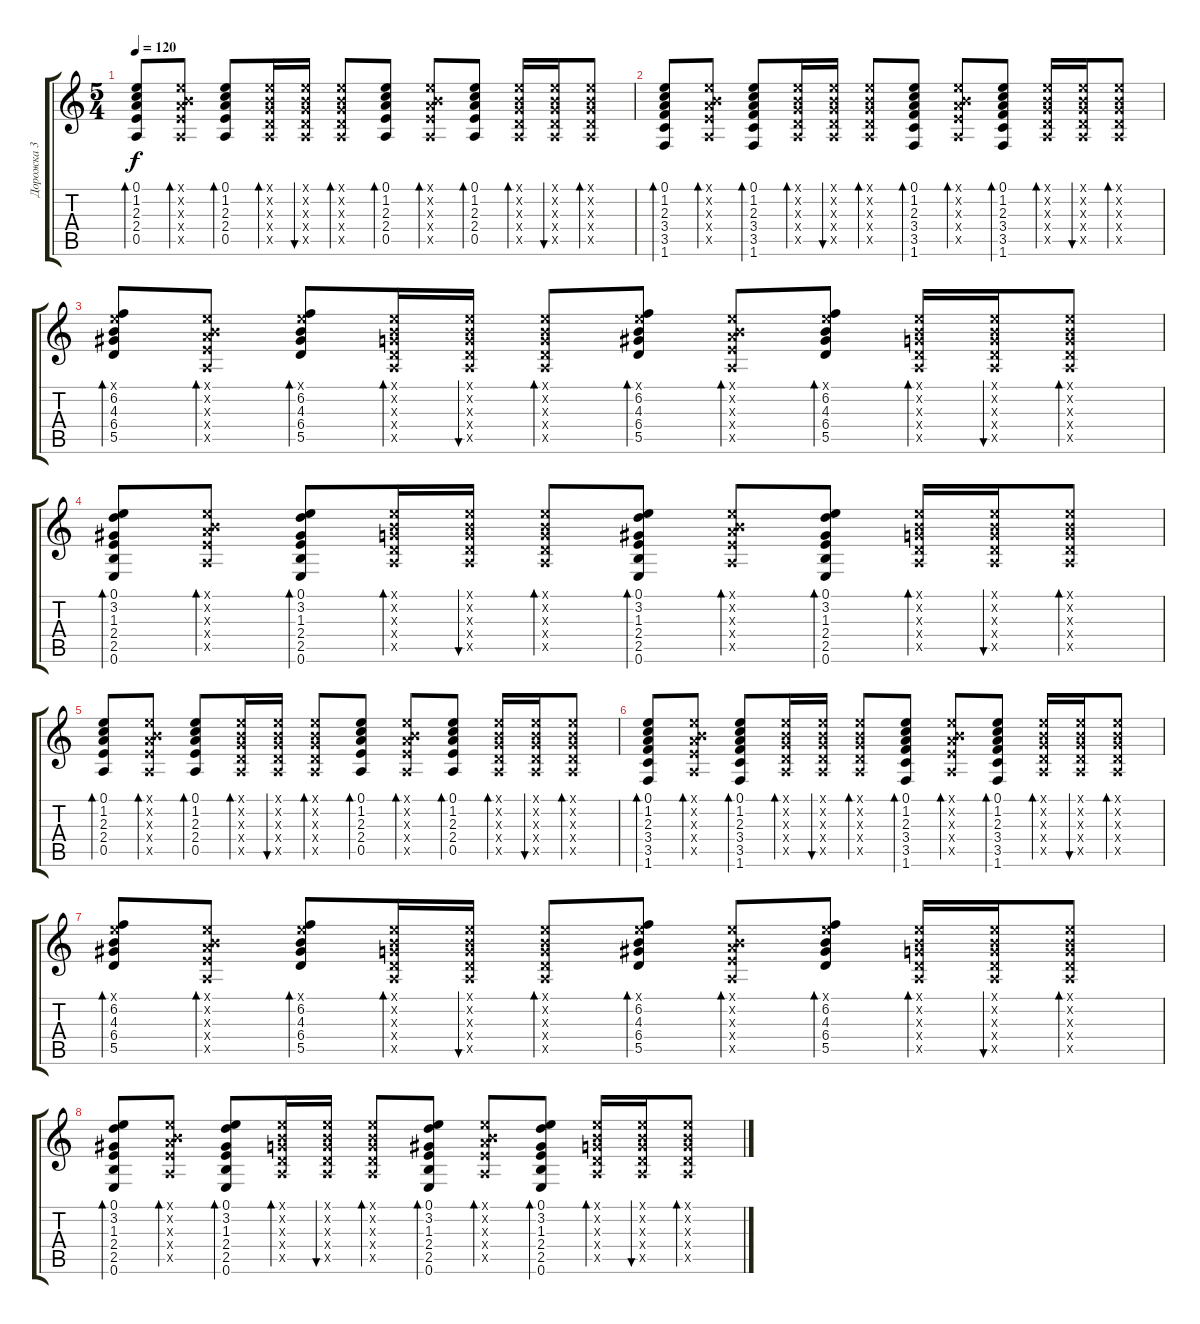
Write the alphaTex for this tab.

\track ("Дорожка 3" "Дорожка 3") {instrument acousticguitarsteel}
\staff {score tabs}
\tuning (E4 B3 G3 D3 A2 E2) {hide}
\ts (5 4)
\tempo 120
\clef g2
\ks c
(0.1 1.2 2.3 2.4 0.5).8{bd 60 dy f} (0.1{x} 0.2{x} 2.3{x} 2.4{x} 0.5{x}).8{bd 60} (0.1 1.2 2.3 2.4 0.5).8{bd 60} (0.1{x} 0.2{x} 0.3{x} 0.4{x} 0.5{x}).16{bd 60} (0.1{x} 0.2{x} 0.3{x} 0.4{x} 0.5{x}).16{bu 60} (0.1{x} 0.2{x} 0.3{x} 0.4{x} 0.5{x}).8{bd 60} (0.1 1.2 2.3 2.4 0.5).8{bd 60} (0.1{x} 0.2{x} 2.3{x} 2.4{x} 0.5{x}).8{bd 60} (0.1 1.2 2.3 2.4 0.5).8{bd 60} (0.1{x} 0.2{x} 0.3{x} 0.4{x} 0.5{x}).16{bd 60} (0.1{x} 0.2{x} 0.3{x} 0.4{x} 0.5{x}).16{bu 60} (0.1{x} 0.2{x} 0.3{x} 0.4{x} 0.5{x}).8{bd 60} |
(0.1 1.2 2.3 3.4 3.5 1.6).8{bd 60} (0.1{x} 0.2{x} 2.3{x} 2.4{x} 0.5{x}).8{bd 60} (0.1 1.2 2.3 3.4 3.5 1.6).8{bd 60} (0.1{x} 0.2{x} 0.3{x} 0.4{x} 0.5{x}).16{bd 60} (0.1{x} 0.2{x} 0.3{x} 0.4{x} 0.5{x}).16{bu 60} (0.1{x} 0.2{x} 0.3{x} 0.4{x} 0.5{x}).8{bd 60} (0.1 1.2 2.3 3.4 3.5 1.6).8{bd 60} (0.1{x} 0.2{x} 2.3{x} 2.4{x} 0.5{x}).8{bd 60} (0.1 1.2 2.3 3.4 3.5 1.6).8{bd 60} (0.1{x} 0.2{x} 0.3{x} 0.4{x} 0.5{x}).16{bd 60} (0.1{x} 0.2{x} 0.3{x} 0.4{x} 0.5{x}).16{bu 60} (0.1{x} 0.2{x} 0.3{x} 0.4{x} 0.5{x}).8{bd 60} |
(0.1{x} 6.2 4.3 6.4 5.5).8{bd 60} (0.1{x} 0.2{x} 2.3{x} 2.4{x} 0.5{x}).8{bd 60} (0.1{x} 6.2 4.3 6.4 5.5).8{bd 60} (0.1{x} 0.2{x} 0.3{x} 0.4{x} 0.5{x}).16{bd 60} (0.1{x} 0.2{x} 0.3{x} 0.4{x} 0.5{x}).16{bu 60} (0.1{x} 0.2{x} 0.3{x} 0.4{x} 0.5{x}).8{bd 60} (0.1{x} 6.2 4.3 6.4 5.5).8{bd 60} (0.1{x} 0.2{x} 2.3{x} 2.4{x} 0.5{x}).8{bd 60} (0.1{x} 6.2 4.3 6.4 5.5).8{bd 60} (0.1{x} 0.2{x} 0.3{x} 0.4{x} 0.5{x}).16{bd 60} (0.1{x} 0.2{x} 0.3{x} 0.4{x} 0.5{x}).16{bu 60} (0.1{x} 0.2{x} 0.3{x} 0.4{x} 0.5{x}).8{bd 60} |
(0.1 3.2 1.3 2.4 2.5 0.6).8{bd 60} (0.1{x} 0.2{x} 2.3{x} 2.4{x} 0.5{x}).8{bd 60} (0.1 3.2 1.3 2.4 2.5 0.6).8{bd 60} (0.1{x} 0.2{x} 0.3{x} 0.4{x} 0.5{x}).16{bd 60} (0.1{x} 0.2{x} 0.3{x} 0.4{x} 0.5{x}).16{bu 60} (0.1{x} 0.2{x} 0.3{x} 0.4{x} 0.5{x}).8{bd 60} (0.1 3.2 1.3 2.4 2.5 0.6).8{bd 60} (0.1{x} 0.2{x} 2.3{x} 2.4{x} 0.5{x}).8{bd 60} (0.1 3.2 1.3 2.4 2.5 0.6).8{bd 60} (0.1{x} 0.2{x} 0.3{x} 0.4{x} 0.5{x}).16{bd 60} (0.1{x} 0.2{x} 0.3{x} 0.4{x} 0.5{x}).16{bu 60} (0.1{x} 0.2{x} 0.3{x} 0.4{x} 0.5{x}).8{bd 60} |
(0.1 1.2 2.3 2.4 0.5).8{bd 60} (0.1{x} 0.2{x} 2.3{x} 2.4{x} 0.5{x}).8{bd 60} (0.1 1.2 2.3 2.4 0.5).8{bd 60} (0.1{x} 0.2{x} 0.3{x} 0.4{x} 0.5{x}).16{bd 60} (0.1{x} 0.2{x} 0.3{x} 0.4{x} 0.5{x}).16{bu 60} (0.1{x} 0.2{x} 0.3{x} 0.4{x} 0.5{x}).8{bd 60} (0.1 1.2 2.3 2.4 0.5).8{bd 60} (0.1{x} 0.2{x} 2.3{x} 2.4{x} 0.5{x}).8{bd 60} (0.1 1.2 2.3 2.4 0.5).8{bd 60} (0.1{x} 0.2{x} 0.3{x} 0.4{x} 0.5{x}).16{bd 60} (0.1{x} 0.2{x} 0.3{x} 0.4{x} 0.5{x}).16{bu 60} (0.1{x} 0.2{x} 0.3{x} 0.4{x} 0.5{x}).8{bd 60} |
(0.1 1.2 2.3 3.4 3.5 1.6).8{bd 60} (0.1{x} 0.2{x} 2.3{x} 2.4{x} 0.5{x}).8{bd 60} (0.1 1.2 2.3 3.4 3.5 1.6).8{bd 60} (0.1{x} 0.2{x} 0.3{x} 0.4{x} 0.5{x}).16{bd 60} (0.1{x} 0.2{x} 0.3{x} 0.4{x} 0.5{x}).16{bu 60} (0.1{x} 0.2{x} 0.3{x} 0.4{x} 0.5{x}).8{bd 60} (0.1 1.2 2.3 3.4 3.5 1.6).8{bd 60} (0.1{x} 0.2{x} 2.3{x} 2.4{x} 0.5{x}).8{bd 60} (0.1 1.2 2.3 3.4 3.5 1.6).8{bd 60} (0.1{x} 0.2{x} 0.3{x} 0.4{x} 0.5{x}).16{bd 60} (0.1{x} 0.2{x} 0.3{x} 0.4{x} 0.5{x}).16{bu 60} (0.1{x} 0.2{x} 0.3{x} 0.4{x} 0.5{x}).8{bd 60} |
(0.1{x} 6.2 4.3 6.4 5.5).8{bd 60} (0.1{x} 0.2{x} 2.3{x} 2.4{x} 0.5{x}).8{bd 60} (0.1{x} 6.2 4.3 6.4 5.5).8{bd 60} (0.1{x} 0.2{x} 0.3{x} 0.4{x} 0.5{x}).16{bd 60} (0.1{x} 0.2{x} 0.3{x} 0.4{x} 0.5{x}).16{bu 60} (0.1{x} 0.2{x} 0.3{x} 0.4{x} 0.5{x}).8{bd 60} (0.1{x} 6.2 4.3 6.4 5.5).8{bd 60} (0.1{x} 0.2{x} 2.3{x} 2.4{x} 0.5{x}).8{bd 60} (0.1{x} 6.2 4.3 6.4 5.5).8{bd 60} (0.1{x} 0.2{x} 0.3{x} 0.4{x} 0.5{x}).16{bd 60} (0.1{x} 0.2{x} 0.3{x} 0.4{x} 0.5{x}).16{bu 60} (0.1{x} 0.2{x} 0.3{x} 0.4{x} 0.5{x}).8{bd 60} |
(0.1 3.2 1.3 2.4 2.5 0.6).8{bd 60} (0.1{x} 0.2{x} 2.3{x} 2.4{x} 0.5{x}).8{bd 60} (0.1 3.2 1.3 2.4 2.5 0.6).8{bd 60} (0.1{x} 0.2{x} 0.3{x} 0.4{x} 0.5{x}).16{bd 60} (0.1{x} 0.2{x} 0.3{x} 0.4{x} 0.5{x}).16{bu 60} (0.1{x} 0.2{x} 0.3{x} 0.4{x} 0.5{x}).8{bd 60} (0.1 3.2 1.3 2.4 2.5 0.6).8{bd 60} (0.1{x} 0.2{x} 2.3{x} 2.4{x} 0.5{x}).8{bd 60} (0.1 3.2 1.3 2.4 2.5 0.6).8{bd 60} (0.1{x} 0.2{x} 0.3{x} 0.4{x} 0.5{x}).16{bd 60} (0.1{x} 0.2{x} 0.3{x} 0.4{x} 0.5{x}).16{bu 60} (0.1{x} 0.2{x} 0.3{x} 0.4{x} 0.5{x}).8{bd 60}
